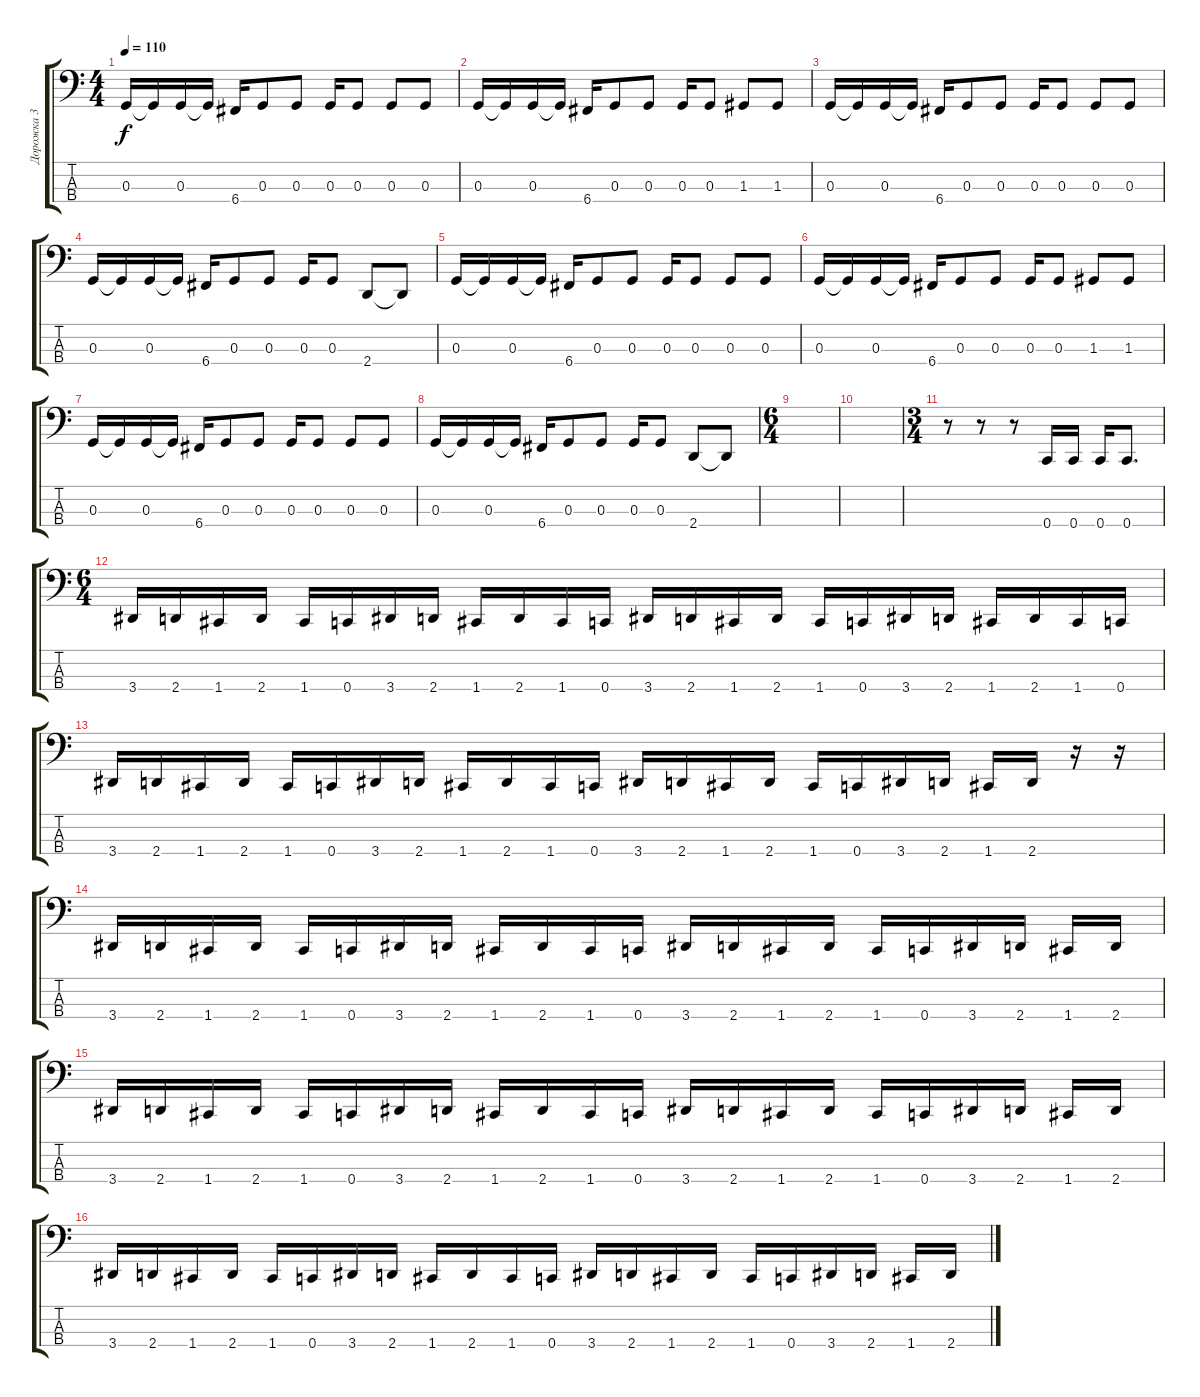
\track ("Дорожка 3" "Дорожка 3") {instrument electricbassfinger}
\staff {score tabs}
\tuning (F2 C2 G1 C1) {hide}
\ts (4 4)
\tempo 110
\clef f4
\ks c
0.3.16{dy f} 0.3{t}.16 0.3.16 0.3{t}.16 6.4.16 0.3.8 0.3.8 0.3.16 0.3.8 0.3.8 0.3.8 |
0.3.16 0.3{t}.16 0.3.16 0.3{t}.16 6.4.16 0.3.8 0.3.8 0.3.16 0.3.8 1.3.8 1.3.8 |
0.3.16 0.3{t}.16 0.3.16 0.3{t}.16 6.4.16 0.3.8 0.3.8 0.3.16 0.3.8 0.3.8 0.3.8 |
0.3.16 0.3{t}.16 0.3.16 0.3{t}.16 6.4.16 0.3.8 0.3.8 0.3.16 0.3.8 2.4.8 2.4{t}.8 |
0.3.16 0.3{t}.16 0.3.16 0.3{t}.16 6.4.16 0.3.8 0.3.8 0.3.16 0.3.8 0.3.8 0.3.8 |
0.3.16 0.3{t}.16 0.3.16 0.3{t}.16 6.4.16 0.3.8 0.3.8 0.3.16 0.3.8 1.3.8 1.3.8 |
0.3.16 0.3{t}.16 0.3.16 0.3{t}.16 6.4.16 0.3.8 0.3.8 0.3.16 0.3.8 0.3.8 0.3.8 |
0.3.16 0.3{t}.16 0.3.16 0.3{t}.16 6.4.16 0.3.8 0.3.8 0.3.16 0.3.8 2.4.8 2.4{t}.8 |
\ts (6 4)
|
|
\ts (3 4)
r.8 r.8 r.8 0.4.16 0.4.16 0.4.16 0.4.8{d} |
\ts (6 4)
3.4.16 2.4.16 1.4.16 2.4.16 1.4.16 0.4.16 3.4.16 2.4.16 1.4.16 2.4.16 1.4.16 0.4.16 3.4.16 2.4.16 1.4.16 2.4.16 1.4.16 0.4.16 3.4.16 2.4.16 1.4.16 2.4.16 1.4.16 0.4.16 |
3.4.16 2.4.16 1.4.16 2.4.16 1.4.16 0.4.16 3.4.16 2.4.16 1.4.16 2.4.16 1.4.16 0.4.16 3.4.16 2.4.16 1.4.16 2.4.16 1.4.16 0.4.16 3.4.16 2.4.16 1.4.16 2.4.16 r.16 r.16 |
3.4.16 2.4.16 1.4.16 2.4.16 1.4.16 0.4.16 3.4.16 2.4.16 1.4.16 2.4.16 1.4.16 0.4.16 3.4.16 2.4.16 1.4.16 2.4.16 1.4.16 0.4.16 3.4.16 2.4.16 1.4.16 2.4.16 |
3.4.16 2.4.16 1.4.16 2.4.16 1.4.16 0.4.16 3.4.16 2.4.16 1.4.16 2.4.16 1.4.16 0.4.16 3.4.16 2.4.16 1.4.16 2.4.16 1.4.16 0.4.16 3.4.16 2.4.16 1.4.16 2.4.16 |
3.4.16 2.4.16 1.4.16 2.4.16 1.4.16 0.4.16 3.4.16 2.4.16 1.4.16 2.4.16 1.4.16 0.4.16 3.4.16 2.4.16 1.4.16 2.4.16 1.4.16 0.4.16 3.4.16 2.4.16 1.4.16 2.4.16
